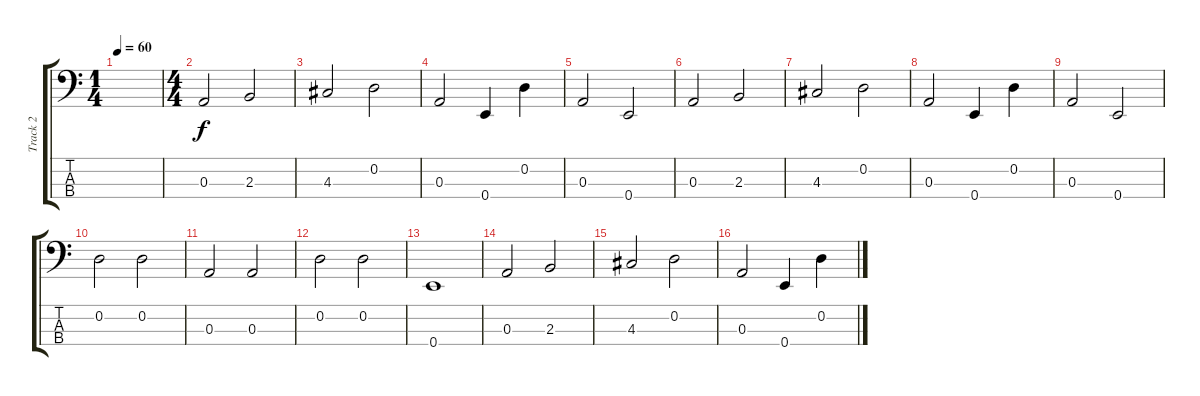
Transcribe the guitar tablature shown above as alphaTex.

\track ("Track 2" "Track 2") {instrument electricbassfinger}
\staff {score tabs}
\tuning (G2 D2 A1 E1) {hide}
\ts (1 4)
\tempo 60
\clef f4
\ks c
|
\ts (4 4)
0.3.2 2.3.2 |
4.3.2 0.2.2 |
0.3.2 0.4.4 0.2.4 |
0.3.2 0.4.2 |
0.3.2 2.3.2 |
4.3.2 0.2.2 |
0.3.2 0.4.4 0.2.4 |
0.3.2 0.4.2 |
0.2.2 0.2.2 |
0.3.2 0.3.2 |
0.2.2 0.2.2 |
0.4.1 |
0.3.2 2.3.2 |
4.3.2 0.2.2 |
0.3.2 0.4.4 0.2.4
